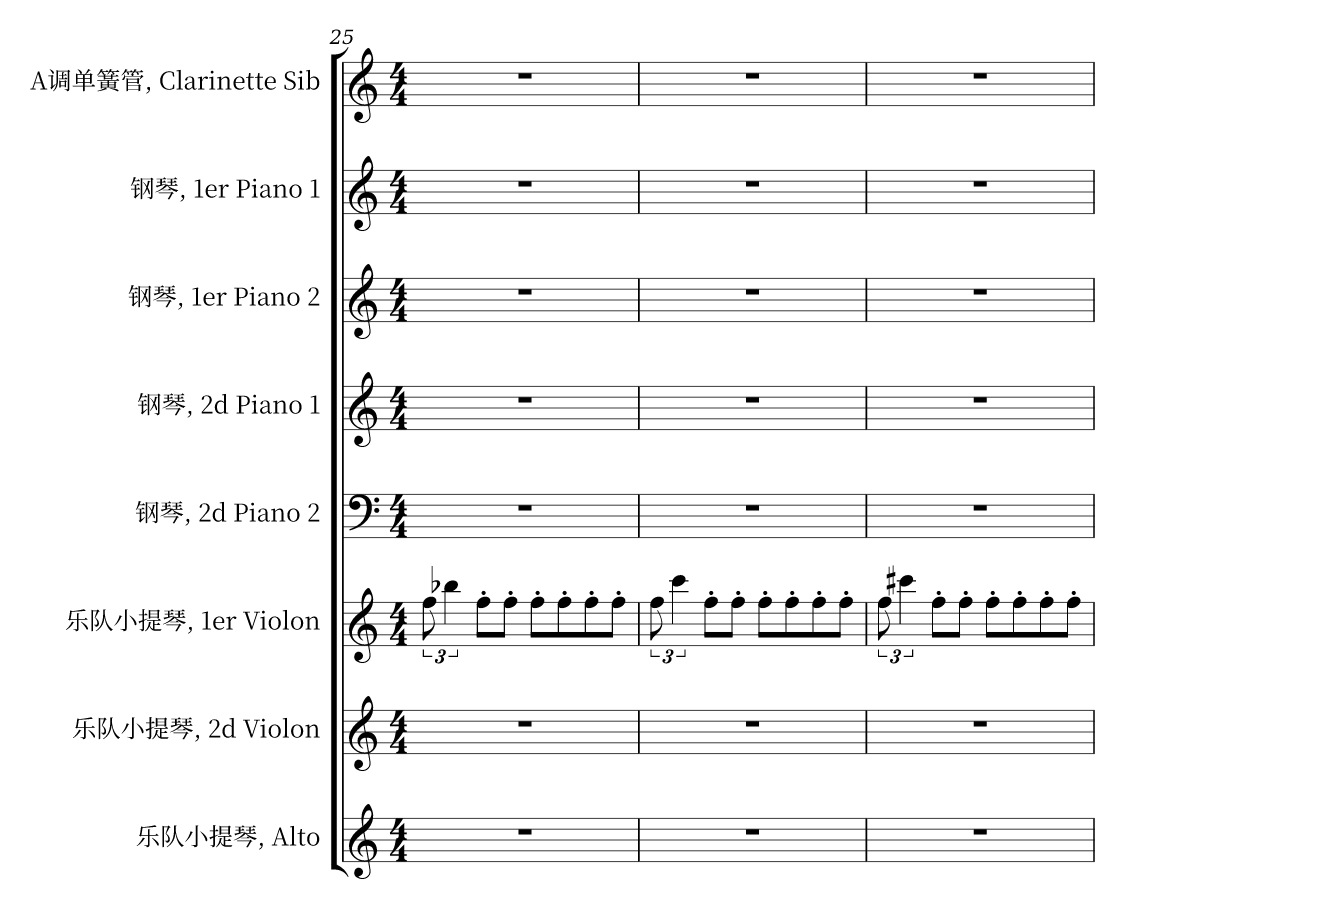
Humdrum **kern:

**kern	**kern	**kern	**kern	**kern	**kern	**kern	**kern
*part8	*part7	*part6	*part5	*part4	*part3	*part2	*part1
*staff8	*staff7	*staff6	*staff5	*staff4	*staff3	*staff2	*staff1
*I"乐队小提琴, Alto	*I"乐队小提琴, 2d Violon	*I"乐队小提琴, 1er Violon	*I"钢琴, 2d Piano 2	*I"钢琴, 2d Piano 1	*I"钢琴, 1er Piano 2	*I"钢琴, 1er Piano 1	*I"A调单簧管, Clarinette Sib
*	*	*	*I'Pno.	*I'Pno.	*I'Pno.	*I'Pno.	*I'A Cl.
!!LO:PB:g=z
*clefG2	*clefG2	*clefG2	*clefF4	*clefG2	*clefG2	*clefG2	*clefG2
*	*	*	*	*	*	*	*ITrd2c3
*k[]	*k[]	*k[]	*k[]	*k[]	*k[]	*k[]	*k[f#c#g#]
*M4/4	*M4/4	*M4/4	*M4/4	*M4/4	*M4/4	*M4/4	*M4/4
*MM150	*MM150	*MM150	*MM150	*MM150	*MM150	*MM150	*MM150
=25	=25	=25	=25	=25	=25	=25	=25
1r	1r	12ff\	1r	1r	1r	1r	1r
.	.	6bb-X\	.	.	.	.	.
.	.	8ff'\L	.	.	.	.	.
.	.	8ff'\J	.	.	.	.	.
.	.	8ff'\L	.	.	.	.	.
.	.	8ff'\	.	.	.	.	.
.	.	8ff'\	.	.	.	.	.
.	.	8ff'\J	.	.	.	.	.
=26	=26	=26	=26	=26	=26	=26	=26
*	*	*	*	*	*	*	*MM150
1r	1r	12ff\	1r	1r	1r	1r	1r
.	.	6ccc\	.	.	.	.	.
.	.	8ff'\L	.	.	.	.	.
.	.	8ff'\J	.	.	.	.	.
.	.	8ff'\L	.	.	.	.	.
.	.	8ff'\	.	.	.	.	.
.	.	8ff'\	.	.	.	.	.
.	.	8ff'\J	.	.	.	.	.
=27	=27	=27	=27	=27	=27	=27	=27
*	*	*	*	*	*	*	*MM150
1r	1r	12ff\	1r	1r	1r	1r	1r
.	.	6ccc#X\	.	.	.	.	.
.	.	8ff'\L	.	.	.	.	.
.	.	8ff'\J	.	.	.	.	.
.	.	8ff'\L	.	.	.	.	.
.	.	8ff'\	.	.	.	.	.
.	.	8ff'\	.	.	.	.	.
.	.	8ff'\J	.	.	.	.	.
=	=	=	=	=	=	=	=
*-	*-	*-	*-	*-	*-	*-	*-
